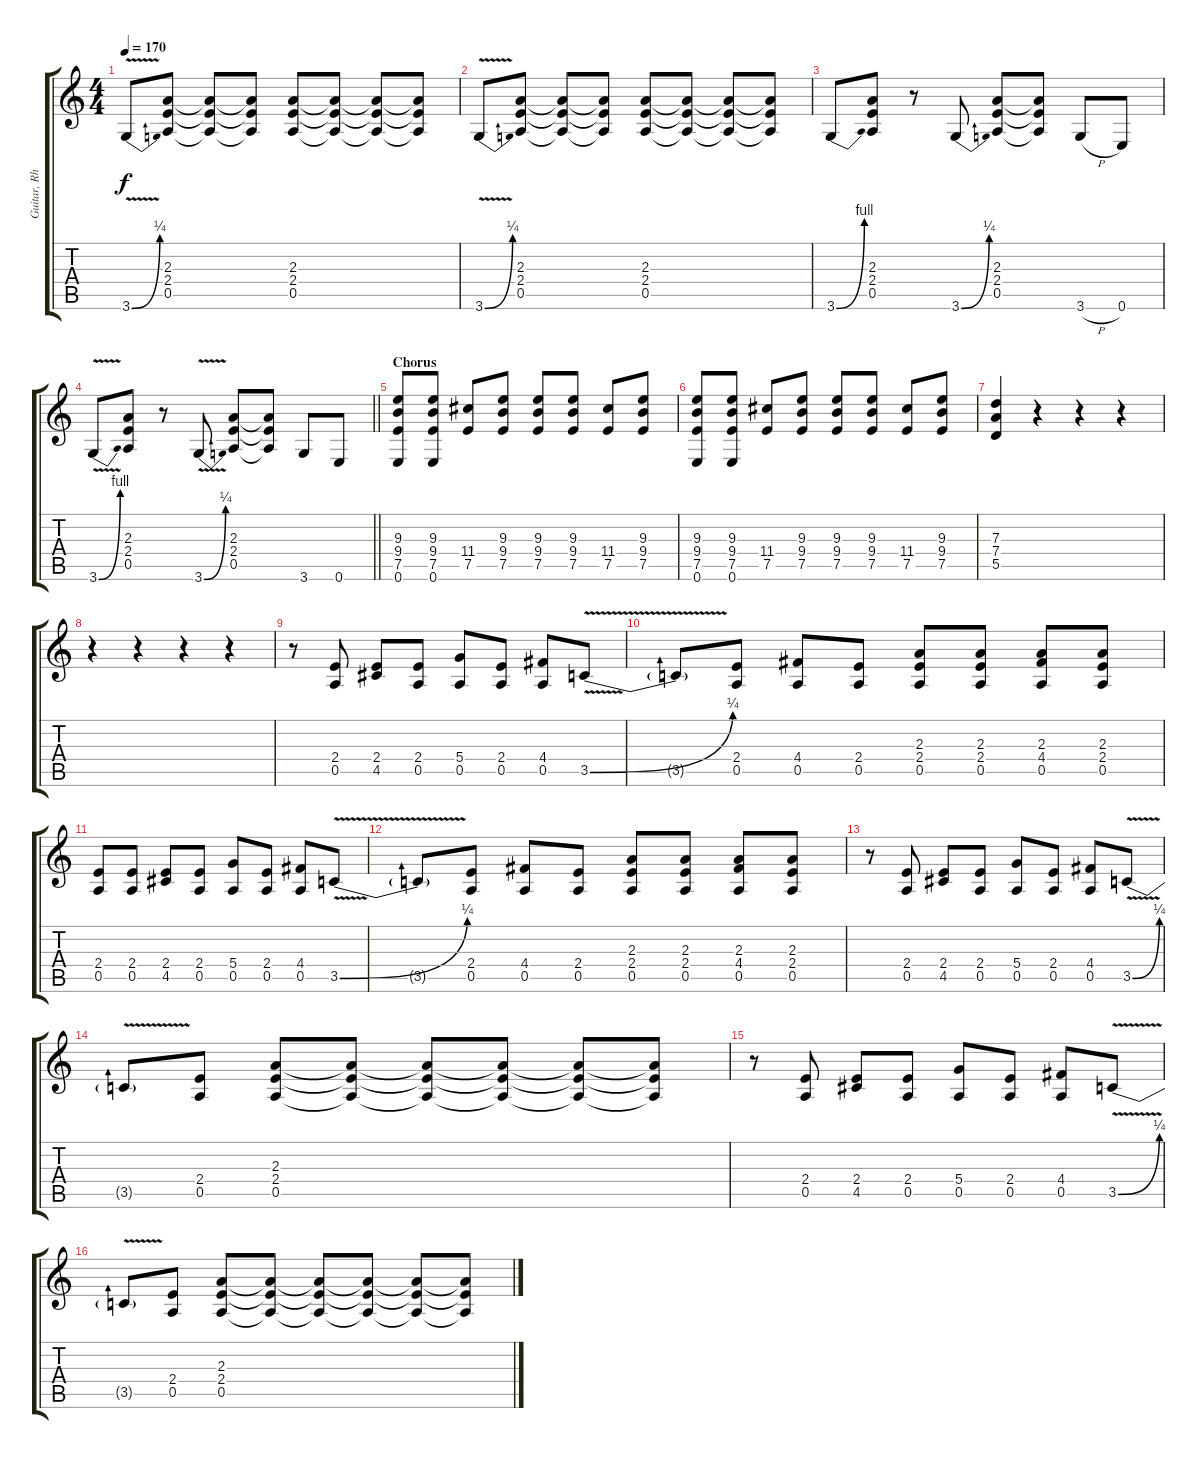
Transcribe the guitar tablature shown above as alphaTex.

\track ("Guitar, Rhythm" "Guitar, Rh") {instrument distortionguitar}
\staff {score tabs}
\tuning (E4 B3 G3 D3 A2 E2) {hide}
\ts (4 4)
\tempo 170
\clef g2
\ks c
3.6{be (bend 0 0 60 1) v}.8{dy f} (2.3 2.4 0.5).8 (2.3{t} 2.4{t} 0.5{t}).8 (2.3{t} 2.4{t} 0.5{t}).8 (2.3 2.4 0.5).8 (2.3{t} 2.4{t} 0.5{t}).8 (2.3{t} 2.4{t} 0.5{t}).8 (2.3{t} 2.4{t} 0.5{t}).8 |
3.6{be (bend 0 0 60 1) v}.8 (2.3 2.4 0.5).8 (2.3{t} 2.4{t} 0.5{t}).8 (2.3{t} 2.4{t} 0.5{t}).8 (2.3 2.4 0.5).8 (2.3{t} 2.4{t} 0.5{t}).8 (2.3{t} 2.4{t} 0.5{t}).8 (2.3{t} 2.4{t} 0.5{t}).8 |
3.6{be (bend 0 0 60 4)}.8 (2.3 2.4 0.5).8 r.8 3.6{be (bend 0 0 60 1)}.8 (2.3 2.4 0.5).8 (2.3{t} 2.4{t} 0.5{t}).8 3.6{h}.8 0.6.8 |
\barLineRight lightlight
3.6{be (bend 0 0 60 4) v}.8 (2.3 2.4 0.5).8 r.8 3.6{be (bend 0 0 60 1) v}.8 (2.3 2.4 0.5).8 (2.3{t} 2.4{t} 0.5{t}).8 3.6.8 0.6.8 |
\section ("" "Chorus")
(9.3 9.4 7.5 0.6).8 (9.3 9.4 7.5 0.6).8 (11.4 7.5).8 (9.3 9.4 7.5).8 (9.3 9.4 7.5).8 (9.3 9.4 7.5).8 (11.4 7.5).8 (9.3 9.4 7.5).8 |
(9.3 9.4 7.5 0.6).8 (9.3 9.4 7.5 0.6).8 (11.4 7.5).8 (9.3 9.4 7.5).8 (9.3 9.4 7.5).8 (9.3 9.4 7.5).8 (11.4 7.5).8 (9.3 9.4 7.5).8 |
(7.3 7.4 5.5).4 r.4 r.4 r.4 |
r.4 r.4 r.4 r.4 |
r.8 (2.4 0.5).8 (2.4 4.5).8 (2.4 0.5).8 (5.4 0.5).8 (2.4 0.5).8 (4.4 0.5).8 3.5{be (bend 0 0 60 1) v}.8 |
3.5{t}.8 (2.4 0.5).8 (4.4 0.5).8 (2.4 0.5).8 (2.3 2.4 0.5).8 (2.3 2.4 0.5).8 (2.3 4.4 0.5).8 (2.3 2.4 0.5).8 |
(2.4 0.5).8 (2.4 0.5).8 (2.4 4.5).8 (2.4 0.5).8 (5.4 0.5).8 (2.4 0.5).8 (4.4 0.5).8 3.5{be (bend 0 0 60 1) v}.8 |
3.5{t}.8 (2.4 0.5).8 (4.4 0.5).8 (2.4 0.5).8 (2.3 2.4 0.5).8 (2.3 2.4 0.5).8 (2.3 4.4 0.5).8 (2.3 2.4 0.5).8 |
r.8 (2.4 0.5).8 (2.4 4.5).8 (2.4 0.5).8 (5.4 0.5).8 (2.4 0.5).8 (4.4 0.5).8 3.5{be (bend 0 0 60 1) v}.8 |
3.5{t}.8 (2.4 0.5).8 (2.3 2.4 0.5).8 (2.3{t} 2.4{t} 0.5{t}).8 (2.3{t} 2.4{t} 0.5{t}).8 (2.3{t} 2.4{t} 0.5{t}).8 (2.3{t} 2.4{t} 0.5{t}).8 (2.3{t} 2.4{t} 0.5{t}).8 |
r.8 (2.4 0.5).8 (2.4 4.5).8 (2.4 0.5).8 (5.4 0.5).8 (2.4 0.5).8 (4.4 0.5).8 3.5{be (bend 0 0 60 1) v}.8 |
3.5{t}.8 (2.4 0.5).8 (2.3 2.4 0.5).8 (2.3{t} 2.4{t} 0.5{t}).8 (2.3{t} 2.4{t} 0.5{t}).8 (2.3{t} 2.4{t} 0.5{t}).8 (2.3{t} 2.4{t} 0.5{t}).8 (2.3{t} 2.4{t} 0.5{t}).8
